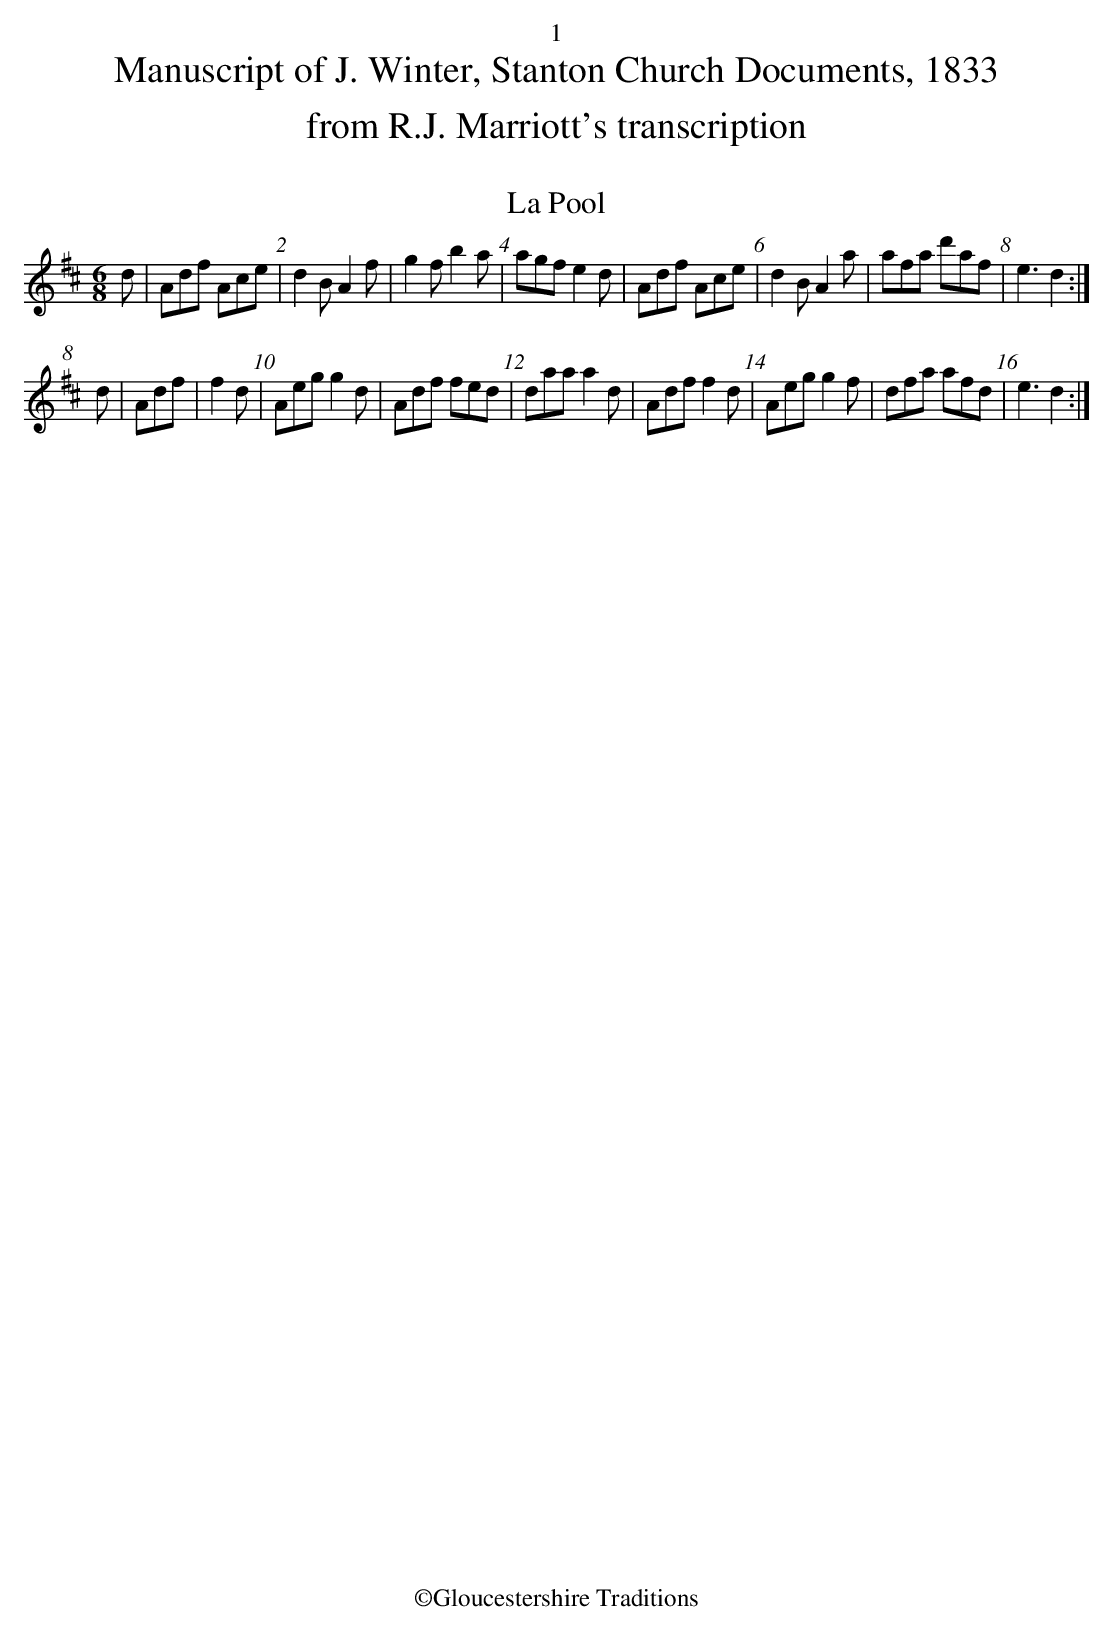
X:1
T:Pool, La
M:6/8
L:1/8
K:D
d|Adf Ace|d2B A2f|g2f b2a|agf e2d|Adf Ace|d2B A2a|afa d'af|e3d2:|
d|Adf|f2d|Aeg g2d|Adf fed|daa a2d|Adf f2d|Aeg g2f|dfa afd|e3d2:|
